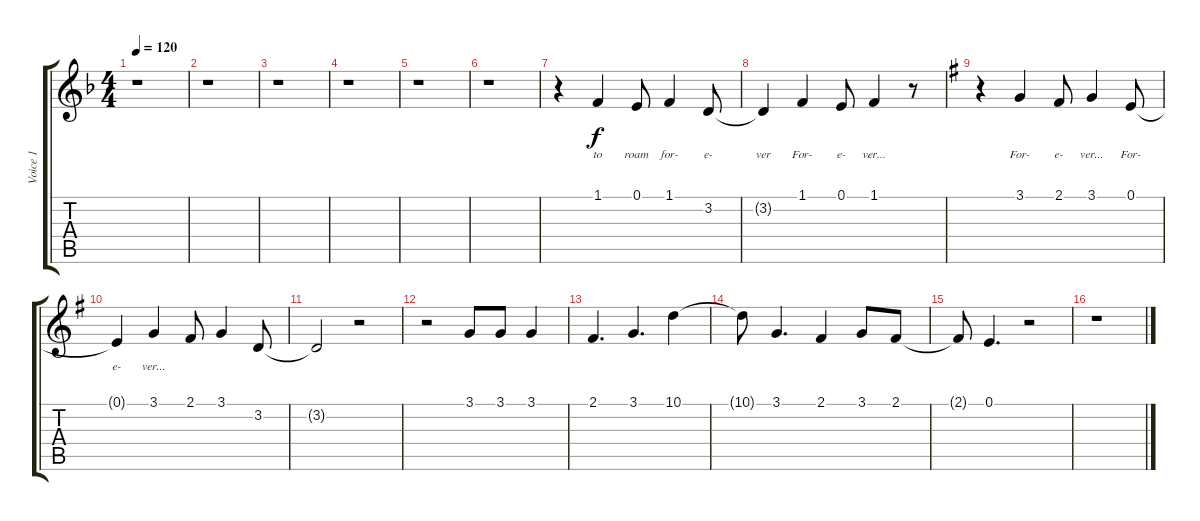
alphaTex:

\track ("Voice 1" "Voice 1") {instrument clarinet}
\staff {score tabs}
\tuning (E4 B3 G3 D3 A2 E2) {hide}
\ts (4 4)
\tempo 120
\clef g2
\ks dminor
r.1{dy f} |
r.1 |
r.1 |
r.1 |
r.1 |
r.1 |
r.4 1.1.4{lyrics (0 "to") lyrics (1 "") lyrics (2 "") lyrics (3 "") lyrics (4 "")} 0.1.8{lyrics (0 "roam") lyrics (1 "") lyrics (2 "") lyrics (3 "") lyrics (4 "")} 1.1.4{lyrics (0 "for-") lyrics (1 "") lyrics (2 "") lyrics (3 "") lyrics (4 "")} 3.2.8{lyrics (0 "e-") lyrics (1 "") lyrics (2 "") lyrics (3 "") lyrics (4 "")} |
3.2{t}.4{lyrics (0 "ver") lyrics (1 "") lyrics (2 "") lyrics (3 "") lyrics (4 "")} 1.1.4{lyrics (0 "For-") lyrics (1 "") lyrics (2 "") lyrics (3 "") lyrics (4 "")} 0.1.8{lyrics (0 "e-") lyrics (1 "") lyrics (2 "") lyrics (3 "") lyrics (4 "")} 1.1.4{lyrics (0 "ver...") lyrics (1 "") lyrics (2 "") lyrics (3 "") lyrics (4 "")} r.8 |
\ks eminor
r.4 3.1.4{lyrics (0 "For-") lyrics (1 "") lyrics (2 "") lyrics (3 "") lyrics (4 "")} 2.1.8{lyrics (0 "e-") lyrics (1 "") lyrics (2 "") lyrics (3 "") lyrics (4 "")} 3.1.4{lyrics (0 "ver...") lyrics (1 "") lyrics (2 "") lyrics (3 "") lyrics (4 "")} 0.1.8{lyrics (0 "For-") lyrics (1 "") lyrics (2 "") lyrics (3 "") lyrics (4 "")} |
0.1{t}.4{lyrics (0 "e-") lyrics (1 "") lyrics (2 "") lyrics (3 "") lyrics (4 "")} 3.1.4{lyrics (0 "ver...") lyrics (1 "") lyrics (2 "") lyrics (3 "") lyrics (4 "")} 2.1.8 3.1.4 3.2.8 |
3.2{t}.2 r.2 |
r.2 3.1.8 3.1.8 3.1.4 |
2.1.4{d} 3.1.4{d} 10.1.4 |
10.1{t}.8 3.1.4{d} 2.1.4 3.1.8 2.1.8 |
2.1{t}.8 0.1.4{d} r.2 |
r.1
